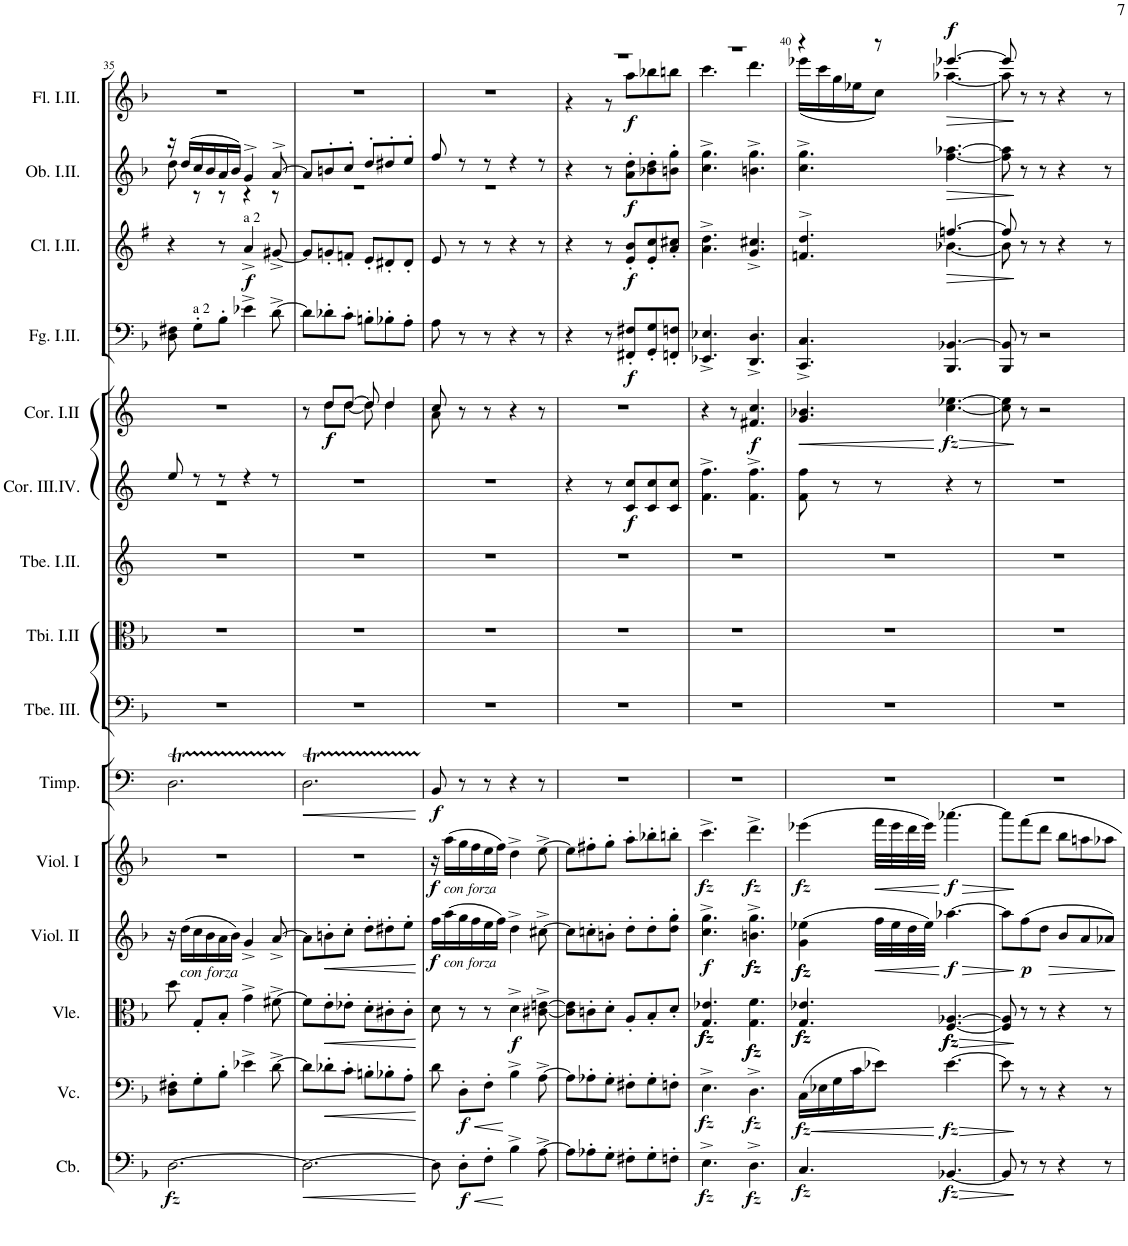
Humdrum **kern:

**kern	**dynam	**kern	**dynam	**kern	**dynam	**kern	**dynam	**kern	**dynam	**kern	**dynam	**kern	**kern	**kern	**kern	**dynam	**kern	**dynam	**kern	**dynam	**kern	**dynam	**kern	**dynam	**kern	**dynam
*part15	*part15	*part14	*part14	*part13	*part13	*part12	*part12	*part11	*part11	*part10	*part10	*part9	*part8	*part7	*part6	*part6	*part5	*part5	*part4	*part4	*part3	*part3	*part2	*part2	*part1	*part1
*staff15	*staff15	*staff14	*staff14	*staff13	*staff13	*staff12	*staff12	*staff11	*staff11	*staff10	*staff10	*staff9	*staff8	*staff7	*staff6	*staff6	*staff5	*staff5	*staff4	*staff4	*staff3	*staff3	*staff2	*staff2	*staff1	*staff1
*I"Contrabassi	*	*I"Violoncelli	*	*I"Viole	*	*I"Violini II	*	*I"Violini I	*	*I"Timpani D, A	*	*I"Trombone III.	*I"Tromboni I.II.	*I"Trombe I.II. in D	*I"Corni in D III.IV.	*	*I"Corni in F I.II.	*	*I"Fagotti I.II.	*	*I"Clarinetti in B I.II.	*	*I"Oboi I.II.	*	*I"Flauti I.II.	*
*I'Cb.	*	*I'Vc.	*	*I'Vle.	*	*I'Viol. II	*	*I'Viol. I	*	*I'Timp.	*	*I'Tbe. III.	*I'Tbi. I.II	*I'Tbe. I.II.	*I'Cor. III.IV.	*	*I'Cor. I.II	*	*I'Fg. I.II.	*	*I'Cl. I.II.	*	*I'Ob. I.II.	*	*I'Fl. I.II.	*
!!LO:PB:g=z
*clefF4	*	*clefF4	*	*clefC3	*	*clefG2	*	*clefG2	*	*clefF4	*	*clefF4	*clefC3	*clefG2	*clefG2	*	*clefG2	*	*clefF4	*	*clefG2	*	*clefG2	*	*clefG2	*
*Trd7c12	*	*	*	*	*	*	*	*	*	*	*	*	*	*Trd-1c-2	*Trd6c10	*	*Trd4c7	*	*	*	*Trd1c2	*	*	*	*	*
*k[b-]	*	*k[b-]	*	*k[b-]	*	*k[b-]	*	*k[b-]	*	*k[]	*	*k[b-]	*k[b-]	*k[]	*k[]	*	*k[]	*	*k[b-]	*	*k[f#]	*	*k[b-]	*	*k[b-]	*
*M6/8	*	*M6/8	*	*M6/8	*	*M6/8	*	*M6/8	*	*M6/8	*	*M6/8	*M6/8	*M6/8	*M6/8	*	*M6/8	*	*M6/8	*	*M6/8	*	*M6/8	*	*M6/8	*
=35	=35	=35	=35	=35	=35	=35	=35	=35	=35	=35	=35	=35	=35	=35	=35	=35	=35	=35	=35	=35	=35	=35	=35	=35	=35	=35
*	*	*	*	*	*	*	*	*	*	*	*	*	*	*	*^	*	*	*	*	*	*	*	*^	*	*	*
!	!LO:DY:b	!	!	!	!	!	!	!	!	!	!	!	!	!	!	!	!	!	!	!	!	!	!	!	!	!	!	!
[2.D\	fz	8D\' 8F#X\'L	.	8dd\	.	16r	.	2.r	.	2.DT\	.	2.r	2.r	2.r	8ee/	2.r	.	2.r	.	8D\ 8F#X\	.	4r	.	16r	8dd\	.	2.r	.
!	!	!	!	!	!	!LO:TX:b:i:t=con forza	!	!	!	!	!	!	!	!	!	!	!	!	!	!	!	!	!	!	!	!	!	!
.	.	.	.	.	.	(16dd\LL	.	.	.	.	.	.	.	.	.	.	.	.	.	.	.	.	.	(16dd/LL	.	.	.	.
!	!	!	!	!	!	!	!	!	!	!	!	!	!	!	!	!	!	!	!	!LO:TX:a:t=a 2	!	!	!	!	!	!	!	!
.	.	8G'\	.	8G'/L	.	16cc\	.	.	.	.	.	.	.	.	8r	.	.	.	.	8G'\L	.	.	.	16cc/	8r	.	.	.
.	.	.	.	.	.	16b-\	.	.	.	.	.	.	.	.	.	.	.	.	.	.	.	.	.	16b-/	.	.	.	.
.	.	8B-'\J	.	8B-'/J	.	16a\	.	.	.	.	.	.	.	.	8r	.	.	.	.	8B-'\J	.	8r	.	16a/	8r	.	.	.
.	.	.	.	.	.	16b-\JJ)	.	.	.	.	.	.	.	.	.	.	.	.	.	.	.	.	.	16b-/JJ)	.	.	.	.
!	!	!	!	!	!	!	!	!	!	!	!	!	!	!	!	!	!	!	!	!	!	!LO:TX:a:t=a 2	!	!	!	!	!	!
!	!	!	!	!	!	!	!	!	!	!	!	!	!	!	!	!	!	!	!	!	!	!	!LO:DY:b	!	!	!	!	!
.	.	4e-X^\	.	4g^\	.	4g^/	.	.	.	.	.	.	.	.	4r	.	.	.	.	4e-X^\	.	4a^/	f	4g^/	4r	.	.	.
.	.	[8d^\	.	[8f#X^\	.	[8a^/	.	.	.	.	.	.	.	.	8r	.	.	.	.	[8d^\	.	[8g#X^/	.	[8a^/	8r	.	.	.
*	*	*	*	*	*	*	*	*	*	*	*	*	*	*	*v	*v	*	*	*	*	*	*	*	*	*	*	*	*
=36	=36	=36	=36	=36	=36	=36	=36	=36	=36	=36	=36	=36	=36	=36	=36	=36	=36	=36	=36	=36	=36	=36	=36	=36	=36	=36	=36
!	!LO:HP:b	!	!	!	!	!	!	!	!	!	!	!	!	!	!	!	!	!	!	!	!	!	!	!	!	!	!
*	*	*	*	*	*	*	*	*	*	*	*	*	*	*	*	*	*^	*	*	*	*	*	*	*	*	*	*
2.D\_	<	8d\L]	.	8f#\L]	.	8a\L]	.	2.r	.	2.DT\	.	2.r	2.r	2.r	2.r	.	8r	8ryy	.	8d\L]	.	8g#/L]	.	8a/L]	2.r	.	2.r	.
!	!	!	!LO:HP:b	!	!LO:HP:b	!	!LO:HP:b	!	!	!	!	!	!	!	!	!	!	!	!LO:DY:b	!	!	!	!	!	!	!	!	!
.	.	8d-X'\	<	8e'\	<	8bn'\	<	.	.	.	.	.	.	.	.	.	8dd/L	8dd\L	f	8d-X'\	.	8gn'/	.	8bn'/	.	.	.	.
.	.	8c'\J	.	8e-X'\J	.	8cc'\J	.	.	.	.	.	.	.	.	.	.	[8dd/J	[8dd\J	.	8c'\J	.	8fn'/J	.	8cc'/J	.	.	.	.
.	.	8Bn'\L	.	8d'\L	.	8dd'\L	.	.	.	.	.	.	.	.	.	.	8dd/]	8dd\]	.	8Bn'\L	.	8e'/L	.	8dd'/L	.	.	.	.
.	.	8B-X'\	.	8c#X'\	.	8dd#X'\	.	.	.	.	.	.	.	.	.	.	4dd/	4dd\	.	8B-X'\	.	8d#X'/	.	8dd#X'/	.	.	.	.
.	.	8A'\J	.	8c#'\J	.	8ee'\J	.	.	.	.	.	.	.	.	.	.	.	.	.	8A'\J	.	8d#'/J	.	8ee'/J	.	.	.	.
=37	=37	=37	=37	=37	=37	=37	=37	=37	=37	=37	=37	=37	=37	=37	=37	=37	=37	=37	=37	=37	=37	=37	=37	=37	=37	=37	=37	=37
!	!	!	!	!	!	!	!	!	!	!	!LO:DY:b	!	!	!	!	!	!	!	!	!	!	!	!	!	!	!	!	!
8D\]	.	8d\	.	8d\	.	16ff\LL	.	16r	.	8BB/	f	2.r	2.r	2.r	2.r	.	8cc/	8a\	.	8A\	.	8e/	.	8ff/	2.r	.	2.r	.
!	!	!	!	!	!	!	!LO:DY:b	!	!	!	!	!	!	!	!	!	!	!	!	!	!	!	!	!	!	!	!	!
!	!	!	!	!	!	!	!LO:DY:n=1:b	!	!LO:DY:b	!	!	!	!	!	!	!	!	!	!	!	!	!	!	!	!	!	!	!
!	!	!	!	!	!	!	!	!	!LO:DY:n=1:b	!	!	!	!	!	!	!	!	!	!	!	!	!	!	!	!	!	!	!
.	.	.	.	.	.	(16aa\	f other-dynamics	(16aa\LL	f other-dynamics	.	.	.	.	.	.	.	.	.	.	.	.	.	.	.	.	.	.	.
!	!LO:HP:b	!	!LO:HP:b	!	!	!	!	!	!	!	!	!	!	!	!	!	!	!	!	!	!	!	!	!	!	!	!	!
!	!LO:DY:n=1:b	!	!LO:DY:n=1:b	!	!	!	!	!	!	!	!	!	!	!	!	!	!	!	!	!	!	!	!	!	!	!	!	!
8D'\L	< f	8D'\L	< f	8r	.	16gg\	.	16gg\	.	8r	.	.	.	.	.	.	8r	8ryy	.	8r	.	8r	.	8r	.	.	.	.
.	.	.	.	.	.	16ff\	.	16ff\	.	.	.	.	.	.	.	.	.	.	.	.	.	.	.	.	.	.	.	.
8F'\J	.	8F'\J	.	8r	.	16ee\	.	16ee\	.	8r	.	.	.	.	.	.	8r	8ryy	.	8r	.	8r	.	8r	.	.	.	.
.	.	.	.	.	.	16ff\JJ)	.	16ff\JJ)	.	.	.	.	.	.	.	.	.	.	.	.	.	.	.	.	.	.	.	.
!	!	!	!	!	!LO:DY:b	!	!	!	!	!	!	!	!	!	!	!	!	!	!	!	!	!	!	!	!	!	!	!
4B-^\	[	4B-^\	[	4d^\	f	4dd^\	.	4dd^\	.	4r	.	.	.	.	.	.	4r	4ryy	.	4r	.	4r	.	4r	.	.	.	.
[8A^\	.	[8A^\	.	[8c#X\^ [8en\^	.	[8cc#X^\	.	[8ee^\	.	8r	.	.	.	.	.	.	8r	8ryy	.	8r	.	8r	.	8r	.	.	.	.
*	*	*	*	*	*	*	*	*	*	*	*	*	*	*	*	*	*v	*v	*	*	*	*	*	*v	*v	*	*	*
=38	=38	=38	=38	=38	=38	=38	=38	=38	=38	=38	=38	=38	=38	=38	=38	=38	=38	=38	=38	=38	=38	=38	=38	=38	=38	=38
*	*	*	*	*	*	*	*	*	*	*	*	*	*	*	*	*	*	*	*	*	*	*	*	*	*^	*
8A\L]	.	8A\L]	.	8c#\] 8e\]L	.	8cc#\L]	.	8ee\L]	.	2.r	.	2.r	2.r	2.r	4r	.	2.r	.	4r	.	4r	.	4r	.	2.r	4r	.
8A-X'\	.	8A-X'\	.	8cn'\	.	8ccn'\	.	8ff#X'\	.	.	.	.	.	.	.	.	.	.	.	.	.	.	.	.	.	.	.
8G'\J	.	8G'\J	.	8d'\J	.	8bn'\J	.	8gg'\J	.	.	.	.	.	.	8r	.	.	.	8r	.	8r	.	8r	.	.	8r	.
!	!	!	!	!	!	!	!	!	!	!	!	!	!	!	!	!LO:DY:b	!	!	!	!LO:DY:b	!	!LO:DY:b	!	!LO:DY:b	!	!	!LO:DY:b
8F#X'\L	.	8F#X'\L	.	8A'/L	.	8dd'\L	.	8aa'\L	.	.	.	.	.	.	8c/ 8cc/L	f	.	.	8FF#X/' 8F#X/'L	f	8e/' 8b/'L	f	8a\' 8dd\'L	f	.	8aa\L	f
8G'\	.	8G'\	.	8B-'/	.	8dd'\	.	8bb-X'\	.	.	.	.	.	.	8c/ 8cc/	.	.	.	8GG/' 8G/'	.	8e/' 8cc/'	.	8b-X\' 8dd\'	.	.	8bb-X\	.
8Fn'\J	.	8Fn'\J	.	8d'/J	.	8dd\' 8gg\'J	.	8bbn'\J	.	.	.	.	.	.	8c/ 8cc/J	.	.	.	8FFn/' 8Fn/'J	.	8a/' 8cc#X/'J	.	8bn\' 8gg\'J	.	.	8bbn\J	.
=39	=39	=39	=39	=39	=39	=39	=39	=39	=39	=39	=39	=39	=39	=39	=39	=39	=39	=39	=39	=39	=39	=39	=39	=39	=39	=39	=39
!	!LO:DY:b	!	!LO:DY:b	!	!LO:DY:b	!	!	!	!	!	!	!	!	!	!	!	!	!	!	!	!	!	!	!	!	!	!
!	!	!	!	!	!LO:DY:n=1:b	!	!LO:DY:b	!	!LO:DY:b	!	!	!	!	!	!	!	!	!	!	!	!	!	!	!	!	!	!
4.E^\	fz	4.E^\	fz	4.G/ 4.e-X/	fz fz	4.cc\^ 4.gg\^	f	4.ccc^\	fz	2.r	.	2.r	2.r	2.r	4.f\^ 4.ff\^	.	4r	.	4.EE-X/^ 4.E-X/^	.	4.a\^ 4.dd\^	.	4.cc\^ 4.gg\^	.	2.r	4.ccc\	.
.	.	.	.	.	.	.	.	.	.	.	.	.	.	.	.	.	8r	.	.	.	.	.	.	.	.	.	.
!	!LO:DY:b	!	!LO:DY:b	!	!LO:DY:n=2:b	!	!	!	!	!	!	!	!	!	!	!	!	!	!	!	!	!	!	!	!	!	!
!	!	!	!	!	!LO:DY:n=3:b	!	!LO:DY:b	!	!	!	!	!	!	!	!	!	!	!	!	!	!	!	!	!	!	!	!
!	!	!	!	!	!	!	!LO:DY:n=1:b	!	!LO:DY:b	!	!	!	!	!	!	!	!	!LO:DY:b	!	!	!	!	!	!	!	!	!
4.D^\	fz	4.D^\	fz	4.G\ 4.f\	fz fz	4.bn\^ 4.gg\^	fz fz	4.ddd^\	fz	.	.	.	.	.	4.f\^ 4.ff\^	.	4.f#X/ 4.cc/	f	4.DD/^ 4.D/^	.	4.g/^ 4.cc#X/^	.	4.bn\^ 4.gg\^	.	.	4.ddd\	.
=40	=40	=40	=40	=40	=40	=40	=40	=40	=40	=40	=40	=40	=40	=40	=40	=40	=40	=40	=40	=40	=40	=40	=40	=40	=40	=40	=40
!	!LO:DY:b	!	!LO:HP:b	!	!	!	!	!	!	!	!	!	!	!	!	!	!	!LO:HP:b	!	!	!	!	!	!	!	!	!
*	*	*	*	*	*	*	*	*	*	*	*	*	*	*	*	*	*	*	*	*	*^	*	*	*	*	*	*
!	!	!	!LO:DY:n=1:b	!	!LO:DY:b	!	!	!	!	!	!	!	!	!	!	!	!	!	!	!	!	!	!	!	!	!	!	!
!	!	!	!	!	!LO:DY:n=1:b	!	!LO:DY:b	!	!	!	!	!	!	!	!	!	!	!	!	!	!	!	!	!	!	!	!	!
!	!	!	!	!	!	!	!LO:DY:n=1:b	!	!LO:DY:b	!	!	!	!	!	!	!	!	!	!	!	!	!	!	!	!	!	!	!
4.C/	fz	(16C\LL	< fz	4.G/ 4.e-X/	fz fz	(4g\ 4ee-X\	fz fz	(4eee-X\	fz	2.r	.	2.r	2.r	2.r	8f\ 8ff\	.	4.g/ 4.b-X/	<	4.CC/^ 4.C/^	.	4.dd^/	4.fn/	.	4.cc\^ 4.gg\^	.	4r	(16eee-X\LL	.
.	.	16E-X\	.	.	.	.	.	.	.	.	.	.	.	.	.	.	.	.	.	.	.	.	.	.	.	.	16ccc\	.
.	.	16G\	.	.	.	.	.	.	.	.	.	.	.	.	8r	.	.	.	.	.	.	.	.	.	.	.	16gg\	.
.	.	16c\J	.	.	.	.	.	.	.	.	.	.	.	.	.	.	.	.	.	.	.	.	.	.	.	.	16ee-X\J	.
!	!	!	!	!	!	!	!LO:HP:b	!	!LO:HP:b	!	!	!	!	!	!	!	!	!	!	!	!	!	!	!	!	!	!	!
.	.	8e-X\J)	.	.	.	32ff\LLL	<	32fff\LLL	<	.	.	.	.	.	8r	.	.	.	.	.	.	.	.	.	.	8r	8cc\J)	.
.	.	.	.	.	.	32ee-\	.	32eee-\	.	.	.	.	.	.	.	.	.	.	.	.	.	.	.	.	.	.	.	.
.	.	.	.	.	.	32dd\	.	32ddd\	.	.	.	.	.	.	.	.	.	.	.	.	.	.	.	.	.	.	.	.
.	.	.	.	.	.	32ee-\JJJ)	.	32eee-\JJJ)	.	.	.	.	.	.	.	.	.	.	.	.	.	.	.	.	.	.	.	.
!	!LO:DY:b	!	!LO:DY:n=2:b	!	!LO:DY:n=2:b	!	!LO:HP:n=1:b	!	!	!	!	!	!	!	!	!	!	!	!	!	!	!	!	!	!LO:HP:b	!	!	!LO:HP:b
!	!	!	!	!	!LO:DY:n=3:b	!	!LO:DY:n=2:b	!	!LO:DY:b	!	!	!	!	!	!	!	!	!LO:DY:b	!	!	!	!	!	!	!	!	!	!LO:DY:n=1:a
[4.BB-X/	fz	[4.e-\	[ fz	[4.F/ [4.A-X/	fz fz	[4.aa-X\	[ > f	[4.aaa-X\	f	.	.	.	.	.	4r	.	[4.cc\ [4.ee-X\	fz	4.BBB-/ [4.BB-X/	.	[4.ffn/	[4.b-X\	.	[4.ff\ [4.aa-X\	>	[4.eee-X/	[4.aa-X\	> f
.	.	.	.	.	.	.	.	.	.	.	.	.	.	.	8r	.	.	.	.	.	.	.	.	.	.	.	.	.
=41	=41	=41	=41	=41	=41	=41	=41	=41	=41	=41	=41	=41	=41	=41	=41	=41	=41	=41	=41	=41	=41	=41	=41	=41	=41	=41	=41	=41
8BB-/]	.	8e-\]	.	8F/] 8A-/]	.	8aa-\L]	.	8aaa-\L]	.	2.r	.	2.r	2.r	2.r	2.r	.	8cc\] 8ee-\]	.	8BBB-/ 8BB-/]	.	8ff/]	8b-\]	.	8ff\] 8aa-\]	.	8eee-/]	8aa-\]	.
!	!	!	!	!	!	!	!LO:DY:n=1:b	!	!	!	!	!	!	!	!	!	!	!	!	!	!	!	!	!	!	!	!	!
8r	[	8r	[	8r	[	(8ff\	[ p	8fff\	[	.	.	.	.	.	.	.	8r	[	8r	.	8r	8ryy	.	8r	]	8r	8ryy	]
8r	.	8r	.	8r	.	8dd\J	.	8ddd\J	.	.	.	.	.	.	.	.	2r	.	2r	.	8r	8ryy	.	8r	.	8r	8ryy	.
4r	.	4r	.	4r	.	8b-/L	.	8bb-\L	.	.	.	.	.	.	.	.	.	.	.	.	4r	4ryy	.	4r	.	4r	4ryy	.
.	.	.	.	.	.	8a/	.	8aan\	.	.	.	.	.	.	.	.	.	.	.	.	.	.	.	.	.	.	.	.
8r	.	8r	.	8r	.	8a-X/J)	.	8aa-X\J	.	.	.	.	.	.	.	.	.	.	.	.	8r	8ryy	.	8r	.	8r	8ryy	.
*	*	*	*	*	*	*	*	*	*	*	*	*	*	*	*	*	*	*	*	*	*v	*v	*	*	*	*v	*v	*
.	.	.	.	.	.	.	]	.	.	.	.	.	.	.	.	.	.	.	.	.	.	.	.	.	.	.
=	=	=	=	=	=	=	=	=	=	=	=	=	=	=	=	=	=	=	=	=	=	=	=	=	=	=
*-	*-	*-	*-	*-	*-	*-	*-	*-	*-	*-	*-	*-	*-	*-	*-	*-	*-	*-	*-	*-	*-	*-	*-	*-	*-	*-
